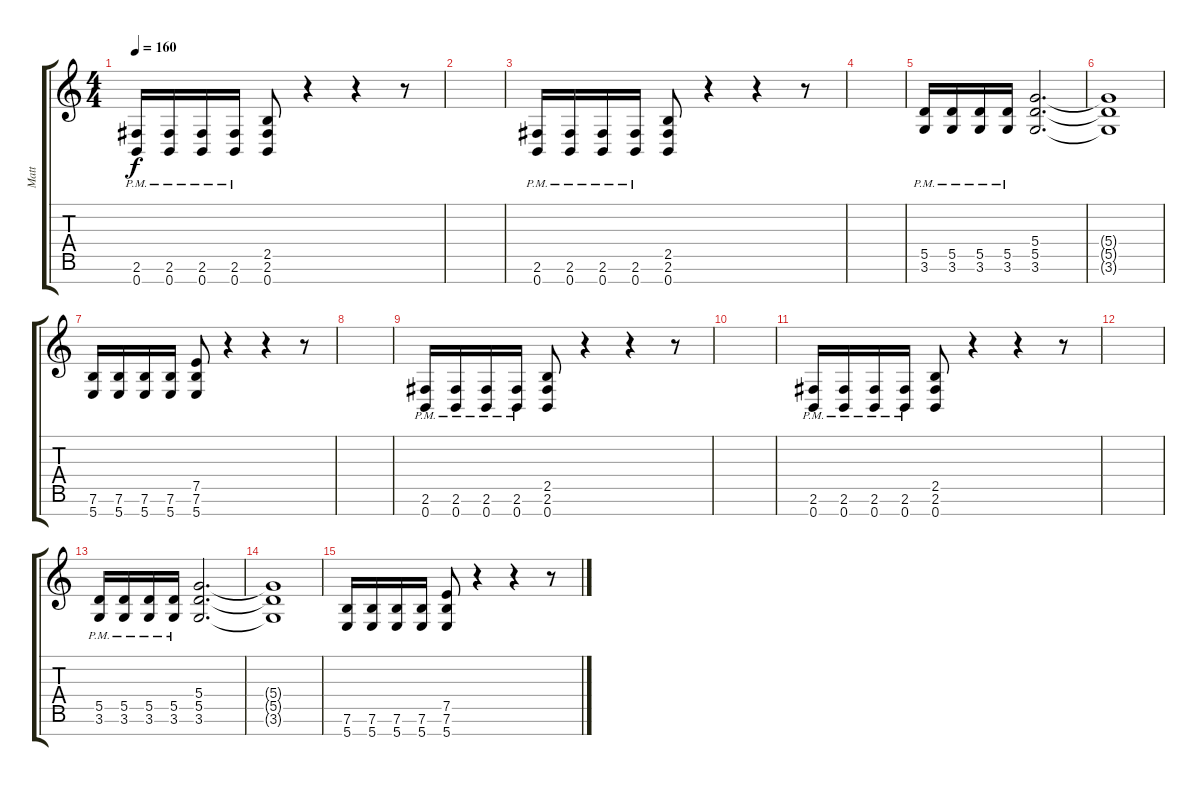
\track ("Matt" "Matt") {instrument distortionguitar}
\staff {score tabs}
\tuning (E4 B3 G3 D3 A2 E2 B1) {hide}
\ts (4 4)
\tempo 160
\clef g2
\ks c
(2.6{pm} 0.7).16{dy f} (2.6{pm} 0.7).16 (2.6 0.7{pm}).16 (2.6{pm} 0.7).16 (2.5 2.6 0.7).8 r.4 r.4 r.8 |
|
(2.6{pm} 0.7).16 (2.6{pm} 0.7).16 (2.6 0.7{pm}).16 (2.6{pm} 0.7).16 (2.5 2.6 0.7).8 r.4 r.4 r.8 |
|
(5.5{pm} 3.6).16 (5.5{pm} 3.6).16 (5.5{pm} 3.6).16 (5.5{pm} 3.6).16 (5.4 5.5 3.6).2{d} |
(5.4{t} 5.5{t} 3.6{t}).1 |
(7.6 5.7).16 (7.6 5.7).16 (7.6 5.7).16 (7.6 5.7).16 (7.5 7.6 5.7).8 r.4 r.4 r.8 |
|
(2.6{pm} 0.7).16 (2.6{pm} 0.7).16 (2.6 0.7{pm}).16 (2.6{pm} 0.7).16 (2.5 2.6 0.7).8 r.4 r.4 r.8 |
|
(2.6{pm} 0.7).16 (2.6{pm} 0.7).16 (2.6 0.7{pm}).16 (2.6{pm} 0.7).16 (2.5 2.6 0.7).8 r.4 r.4 r.8 |
|
(5.5{pm} 3.6).16 (5.5{pm} 3.6).16 (5.5{pm} 3.6).16 (5.5{pm} 3.6).16 (5.4 5.5 3.6).2{d} |
(5.4{t} 5.5{t} 3.6{t}).1 |
(7.6 5.7).16 (7.6 5.7).16 (7.6 5.7).16 (7.6 5.7).16 (7.5 7.6 5.7).8 r.4 r.4 r.8
